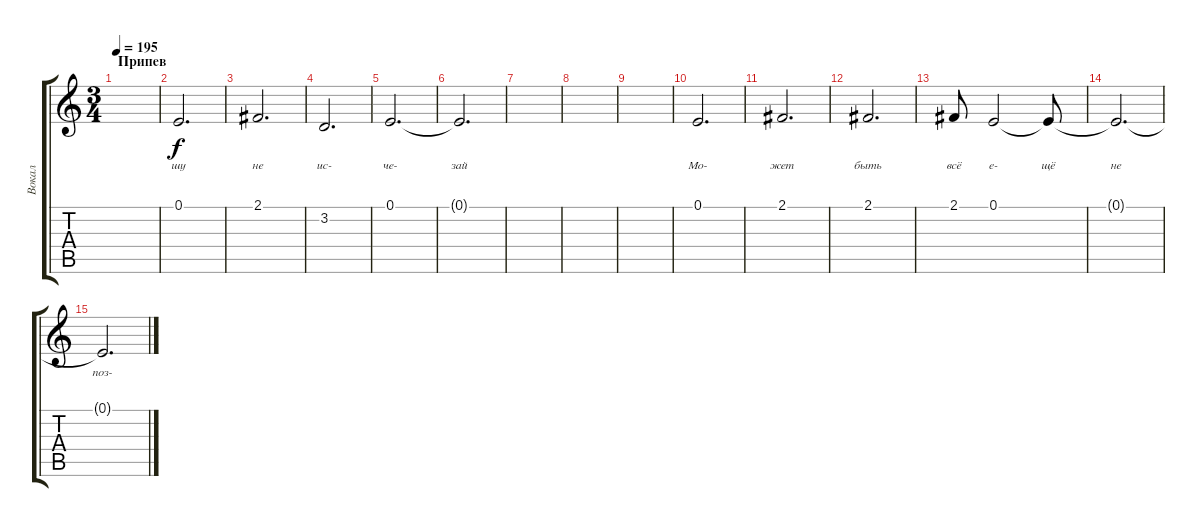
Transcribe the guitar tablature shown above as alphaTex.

\track ("Вокал" "Вокал") {instrument lead2sawtooth}
\staff {score tabs}
\tuning (E4 B3 G3 D3 A2 E2) {hide}
\ts (3 4)
\section ("" "Припев")
\tempo 195
\clef g2
\ks c
|
0.1.2{d lyrics (0 "шу") lyrics (1 "") lyrics (2 "") lyrics (3 "") lyrics (4 "")} |
2.1.2{d lyrics (0 "не") lyrics (1 "") lyrics (2 "") lyrics (3 "") lyrics (4 "")} |
3.2.2{d lyrics (0 "ис-") lyrics (1 "") lyrics (2 "") lyrics (3 "") lyrics (4 "")} |
0.1.2{d lyrics (0 "че-") lyrics (1 "") lyrics (2 "") lyrics (3 "") lyrics (4 "")} |
0.1{t}.2{d lyrics (0 "зай") lyrics (1 "") lyrics (2 "") lyrics (3 "") lyrics (4 "")} |
|
|
|
0.1.2{d lyrics (0 "Мо-") lyrics (1 "") lyrics (2 "") lyrics (3 "") lyrics (4 "")} |
2.1.2{d lyrics (0 "жет") lyrics (1 "") lyrics (2 "") lyrics (3 "") lyrics (4 "")} |
2.1.2{d lyrics (0 "быть") lyrics (1 "") lyrics (2 "") lyrics (3 "") lyrics (4 "")} |
2.1.8{lyrics (0 "всё") lyrics (1 "") lyrics (2 "") lyrics (3 "") lyrics (4 "")} 0.1.2{lyrics (0 "е-") lyrics (1 "") lyrics (2 "") lyrics (3 "") lyrics (4 "")} 0.1{t}.8{lyrics (0 "щё") lyrics (1 "") lyrics (2 "") lyrics (3 "") lyrics (4 "")} |
0.1{t}.2{d lyrics (0 "не") lyrics (1 "") lyrics (2 "") lyrics (3 "") lyrics (4 "")} |
0.1{t}.2{d lyrics (0 "поз-") lyrics (1 "") lyrics (2 "") lyrics (3 "") lyrics (4 "")}
